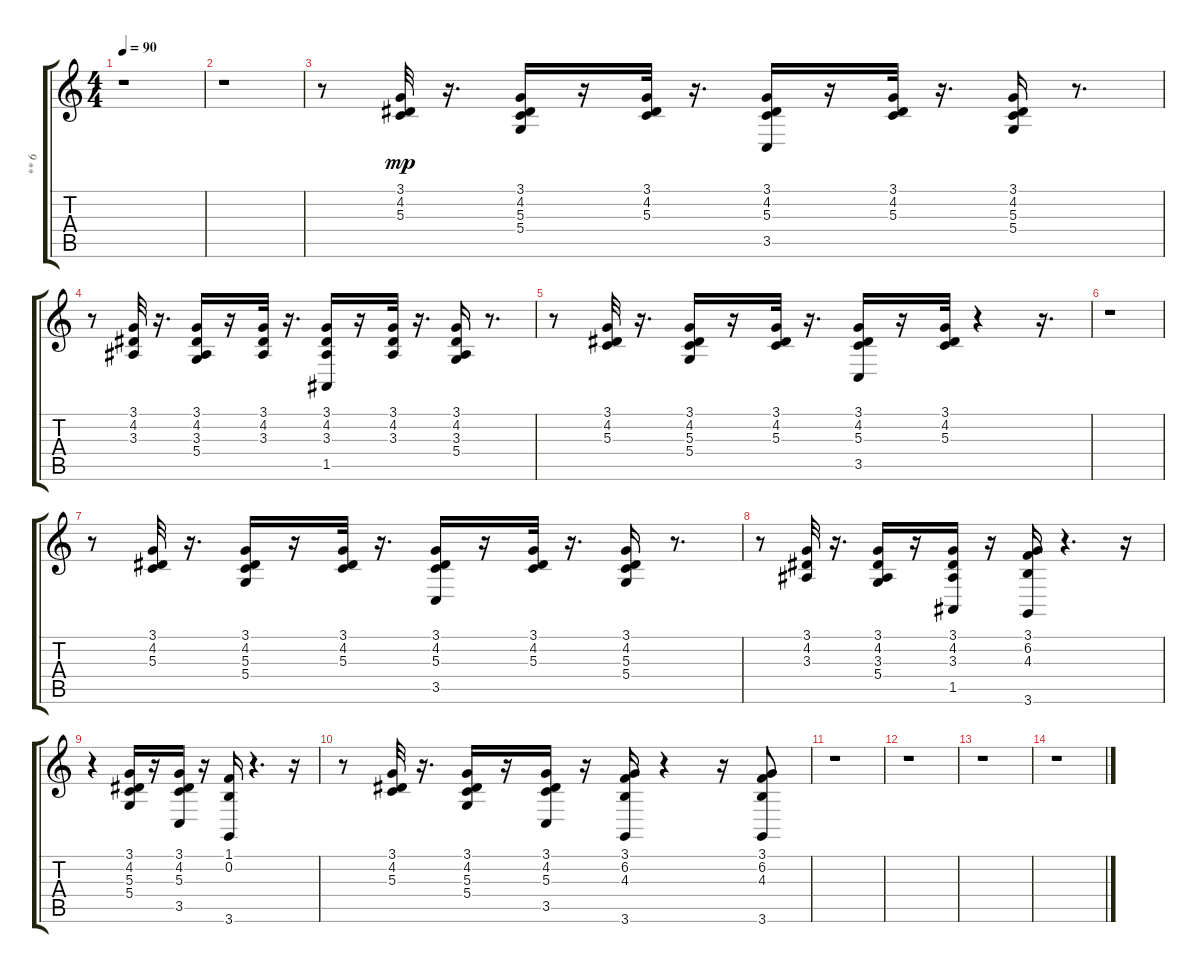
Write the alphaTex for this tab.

\track ("** 6" "** 6") {instrument honkytonkpiano}
\staff {score tabs}
\tuning (E4 B3 G3 D3 A2 E2) {hide}
\ts (4 4)
\tempo 90
\clef g2
\ks c
r.1{dy mp} |
r.1 |
r.8 (3.1 4.2 5.3).32 r.16{d} (3.1 4.2 5.3 5.4).16 r.16 (3.1 4.2 5.3).32 r.16{d} (3.1 4.2 5.3 3.5).16 r.16 (3.1 4.2 5.3).32 r.16{d} (3.1 4.2 5.3 5.4).16 r.8{d} |
r.8 (3.1 4.2 3.3).32 r.16{d} (3.1 4.2 3.3 5.4).16 r.16 (3.1 4.2 3.3).32 r.16{d} (3.1 4.2 3.3 1.5).16 r.16 (3.1 4.2 3.3).32 r.16{d} (3.1 4.2 3.3 5.4).16 r.8{d} |
r.8 (3.1 4.2 5.3).32 r.16{d} (3.1 4.2 5.3 5.4).16 r.16 (3.1 4.2 5.3).32 r.16{d} (3.1 4.2 5.3 3.5).16 r.16 (3.1 4.2 5.3).32 r.4 r.16{d} |
r.1 |
r.8 (3.1 4.2 5.3).32 r.16{d} (3.1 4.2 5.3 5.4).16 r.16 (3.1 4.2 5.3).32 r.16{d} (3.1 4.2 5.3 3.5).16 r.16 (3.1 4.2 5.3).32 r.16{d} (3.1 4.2 5.3 5.4).16 r.8{d} |
r.8 (3.1 4.2 3.3).32 r.16{d} (3.1 4.2 3.3 5.4).16 r.16 (3.1 4.2 3.3 1.5).16 r.16 (3.1 6.2 4.3 3.6).16 r.4{d} r.16 |
r.4 (3.1 4.2 5.3 5.4).16 r.16 (3.1 4.2 5.3 3.5).16 r.16 (1.1 0.2 3.6).16 r.4{d} r.16 |
r.8 (3.1 4.2 5.3).32 r.16{d} (3.1 4.2 5.3 5.4).16 r.16 (3.1 4.2 5.3 3.5).16 r.16 (3.1 6.2 4.3 3.6).16 r.4 r.16 (3.1 6.2 4.3 3.6).8 |
r.1 |
r.1 |
r.1 |
r.1
